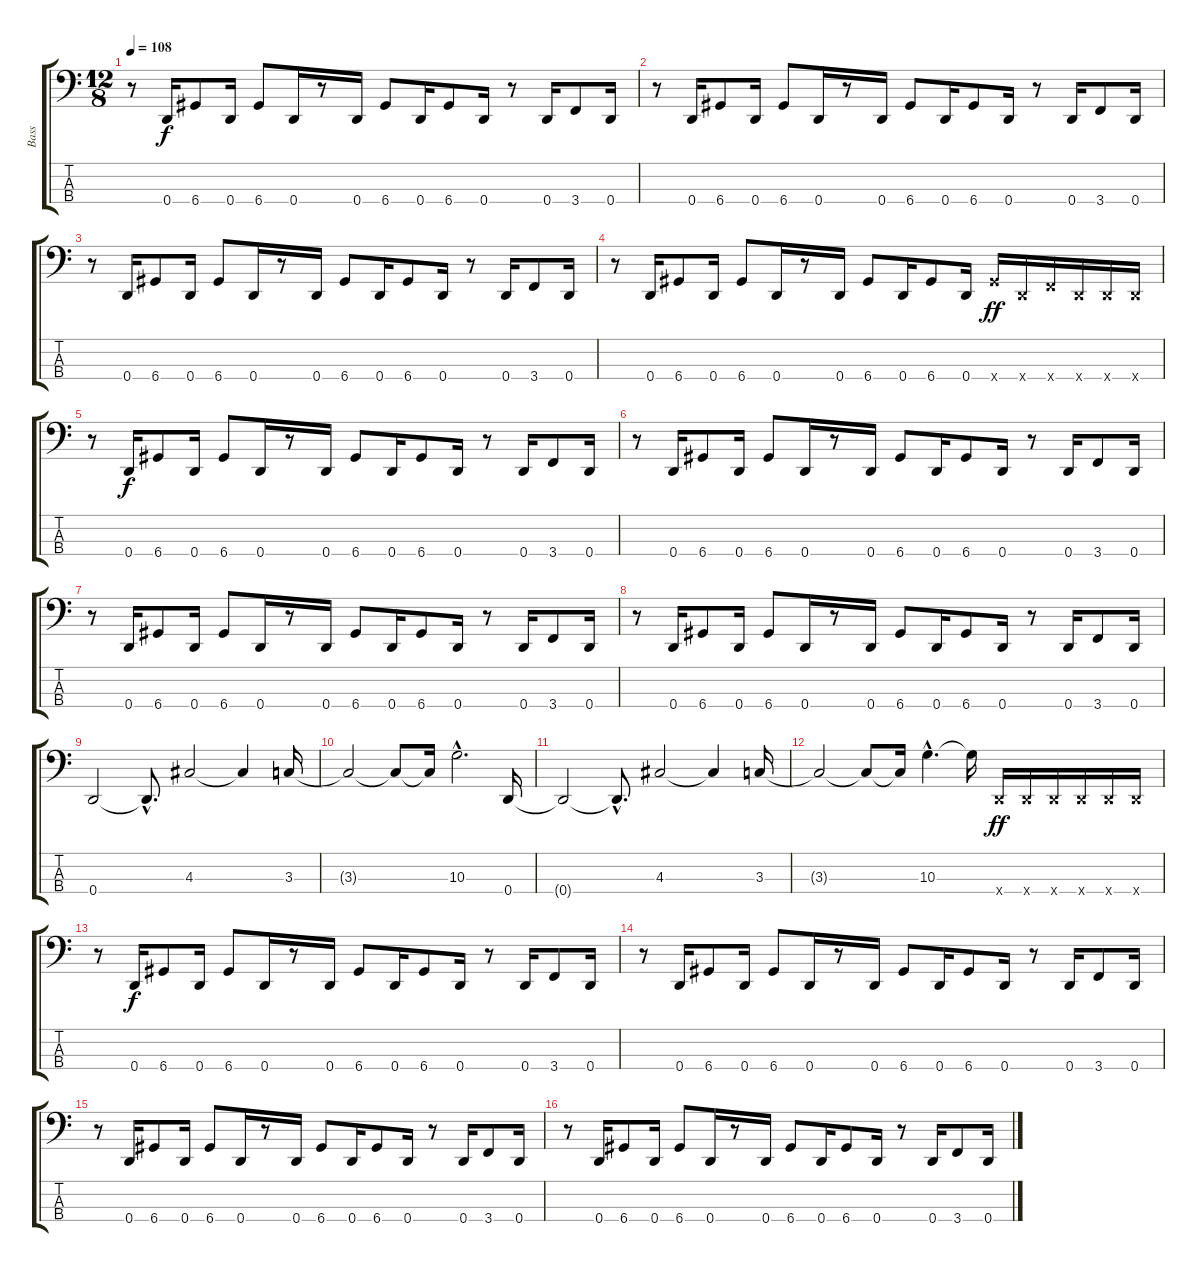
\track ("Bass" "Bass") {instrument electricbassfinger}
\staff {score tabs}
\tuning (G2 D2 A1 D1) {hide}
\ts (12 8)
\tempo 108
\clef f4
\ks c
r.8{dy f} 0.4.16 6.4.8 0.4.16 6.4.8 0.4.16 r.8 0.4.16 6.4.8 0.4.16 6.4.8 0.4.16 r.8 0.4.16 3.4.8 0.4.16 |
r.8 0.4.16 6.4.8 0.4.16 6.4.8 0.4.16 r.8 0.4.16 6.4.8 0.4.16 6.4.8 0.4.16 r.8 0.4.16 3.4.8 0.4.16 |
r.8 0.4.16 6.4.8 0.4.16 6.4.8 0.4.16 r.8 0.4.16 6.4.8 0.4.16 6.4.8 0.4.16 r.8 0.4.16 3.4.8 0.4.16 |
r.8 0.4.16 6.4.8 0.4.16 6.4.8 0.4.16 r.8 0.4.16 6.4.8 0.4.16 6.4.8 0.4.16 6.4{x}.16{dy ff} 0.4{x}.16 3.4{x}.16 0.4{x}.16 0.4{x}.16 0.4{x}.16 |
r.8 0.4.16{dy f} 6.4.8 0.4.16 6.4.8 0.4.16 r.8 0.4.16 6.4.8 0.4.16 6.4.8 0.4.16 r.8 0.4.16 3.4.8 0.4.16 |
r.8 0.4.16 6.4.8 0.4.16 6.4.8 0.4.16 r.8 0.4.16 6.4.8 0.4.16 6.4.8 0.4.16 r.8 0.4.16 3.4.8 0.4.16 |
r.8 0.4.16 6.4.8 0.4.16 6.4.8 0.4.16 r.8 0.4.16 6.4.8 0.4.16 6.4.8 0.4.16 r.8 0.4.16 3.4.8 0.4.16 |
r.8 0.4.16 6.4.8 0.4.16 6.4.8 0.4.16 r.8 0.4.16 6.4.8 0.4.16 6.4.8 0.4.16 r.8 0.4.16 3.4.8 0.4.16 |
0.4.2 0.4{hac t}.8{d} 4.3.2 4.3{t}.4 3.3.16 |
3.3{t}.2 3.3{t}.8 3.3{t}.16 10.3{hac}.2{d} 0.4.16 |
0.4{t}.2 0.4{hac t}.8{d} 4.3.2 4.3{t}.4 3.3.16 |
3.3{t}.2 3.3{t}.8 3.3{t}.16 10.3{hac}.4{d} 10.3{t}.16 0.4{x}.16{dy ff} 0.4{x}.16 0.4{x}.16 0.4{x}.16 0.4{x}.16 0.4{x}.16 |
r.8 0.4.16{dy f} 6.4.8 0.4.16 6.4.8 0.4.16 r.8 0.4.16 6.4.8 0.4.16 6.4.8 0.4.16 r.8 0.4.16 3.4.8 0.4.16 |
r.8 0.4.16 6.4.8 0.4.16 6.4.8 0.4.16 r.8 0.4.16 6.4.8 0.4.16 6.4.8 0.4.16 r.8 0.4.16 3.4.8 0.4.16 |
r.8 0.4.16 6.4.8 0.4.16 6.4.8 0.4.16 r.8 0.4.16 6.4.8 0.4.16 6.4.8 0.4.16 r.8 0.4.16 3.4.8 0.4.16 |
r.8 0.4.16 6.4.8 0.4.16 6.4.8 0.4.16 r.8 0.4.16 6.4.8 0.4.16 6.4.8 0.4.16 r.8 0.4.16 3.4.8 0.4.16
